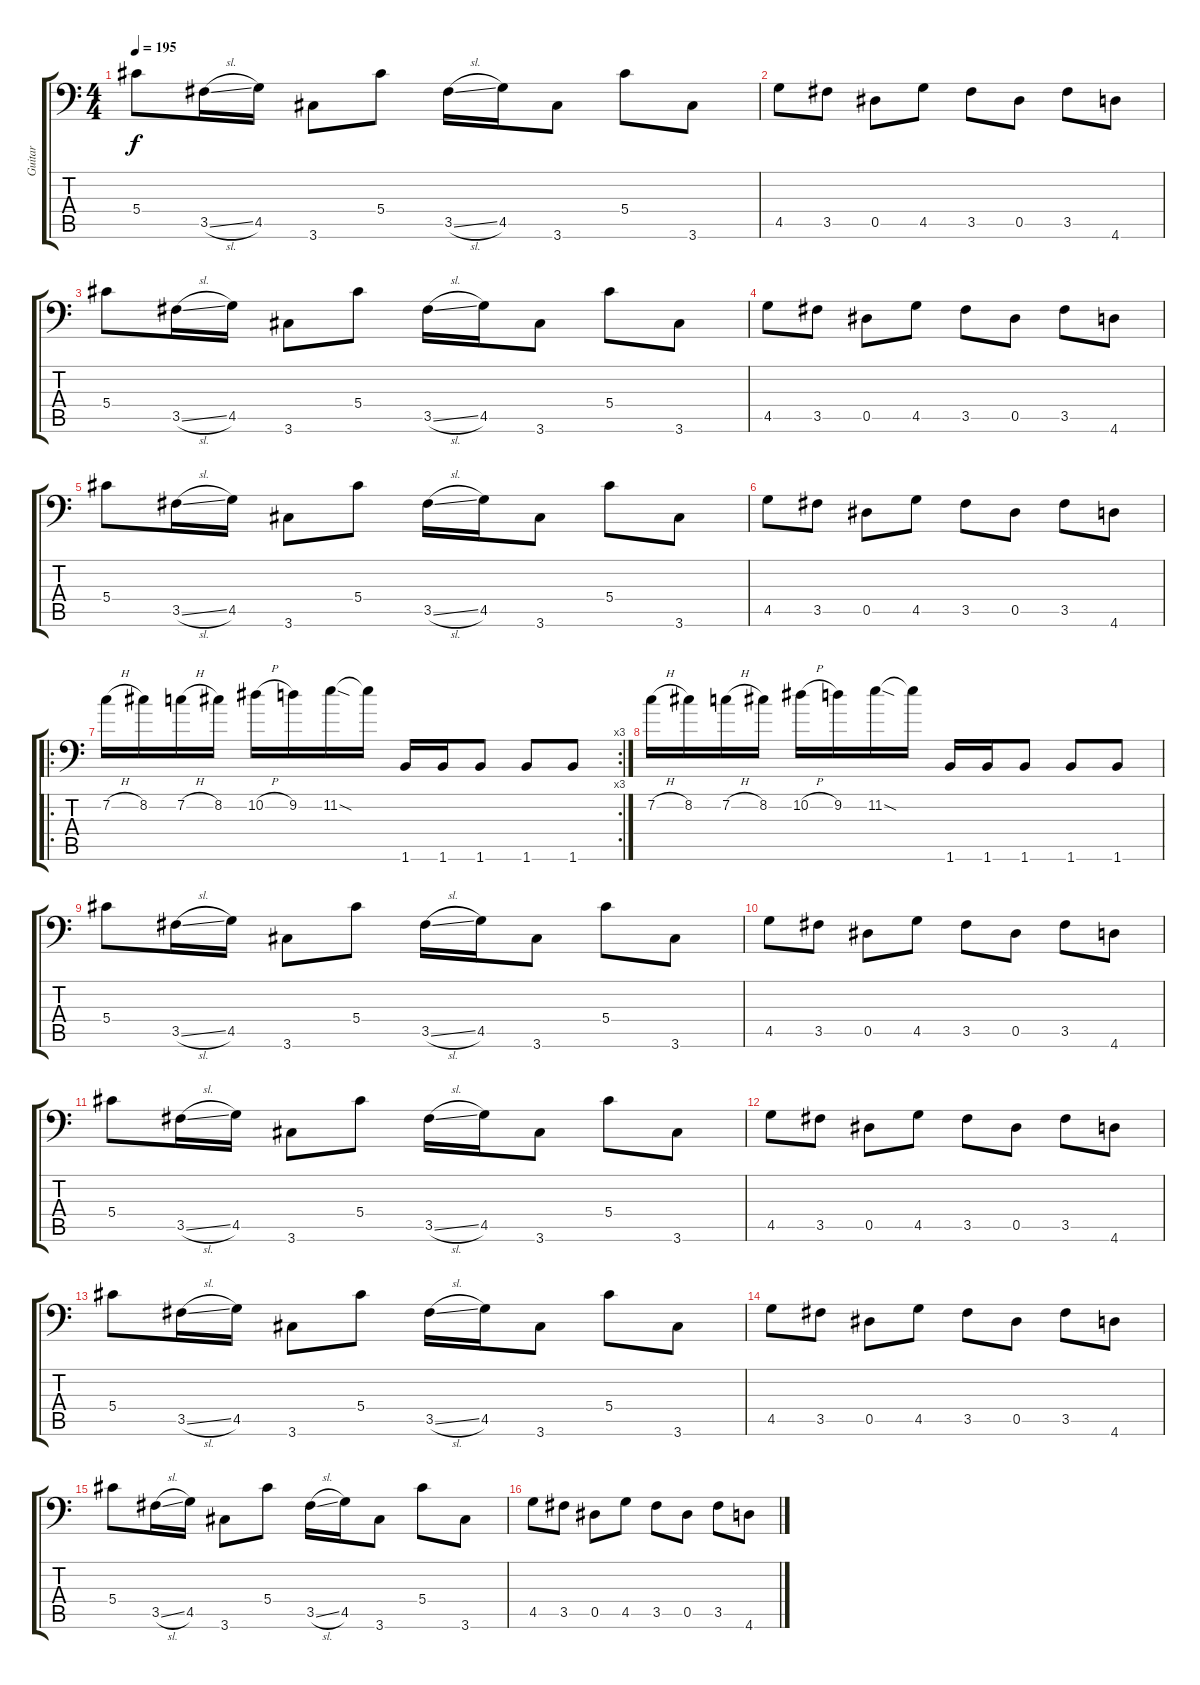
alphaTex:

\track ("Guitar" "Guitar") {instrument distortionguitar}
\staff {score tabs}
\tuning (Bb3 F3 Db3 Ab2 Eb2 Bb1) {hide}
\ts (4 4)
\tempo 195
\clef f4
\ks c
5.4.8{dy f} 3.5{sl}.16 4.5.16 3.6.8 5.4.8 3.5{sl}.16 4.5.16 3.6.8 5.4.8 3.6.8 |
4.5.8 3.5.8 0.5.8 4.5.8 3.5.8 0.5.8 3.5.8 4.6.8 |
5.4.8 3.5{sl}.16 4.5.16 3.6.8 5.4.8 3.5{sl}.16 4.5.16 3.6.8 5.4.8 3.6.8 |
4.5.8 3.5.8 0.5.8 4.5.8 3.5.8 0.5.8 3.5.8 4.6.8 |
5.4.8 3.5{sl}.16 4.5.16 3.6.8 5.4.8 3.5{sl}.16 4.5.16 3.6.8 5.4.8 3.6.8 |
4.5.8 3.5.8 0.5.8 4.5.8 3.5.8 0.5.8 3.5.8 4.6.8 |
\ro
\rc 3
7.2{h}.16 8.2.16 7.2{h}.16 8.2.16 10.2{h}.16 9.2.16 11.2{sod}.16 11.2{t}.16 1.6.16 1.6.16 1.6.8 1.6.8 1.6.8 |
7.2{h}.16 8.2.16 7.2{h}.16 8.2.16 10.2{h}.16 9.2.16 11.2{sod}.16 11.2{t}.16 1.6.16 1.6.16 1.6.8 1.6.8 1.6.8 |
5.4.8 3.5{sl}.16 4.5.16 3.6.8 5.4.8 3.5{sl}.16 4.5.16 3.6.8 5.4.8 3.6.8 |
4.5.8 3.5.8 0.5.8 4.5.8 3.5.8 0.5.8 3.5.8 4.6.8 |
5.4.8 3.5{sl}.16 4.5.16 3.6.8 5.4.8 3.5{sl}.16 4.5.16 3.6.8 5.4.8 3.6.8 |
4.5.8 3.5.8 0.5.8 4.5.8 3.5.8 0.5.8 3.5.8 4.6.8 |
5.4.8 3.5{sl}.16 4.5.16 3.6.8 5.4.8 3.5{sl}.16 4.5.16 3.6.8 5.4.8 3.6.8 |
4.5.8 3.5.8 0.5.8 4.5.8 3.5.8 0.5.8 3.5.8 4.6.8 |
5.4.8 3.5{sl}.16 4.5.16 3.6.8 5.4.8 3.5{sl}.16 4.5.16 3.6.8 5.4.8 3.6.8 |
4.5.8 3.5.8 0.5.8 4.5.8 3.5.8 0.5.8 3.5.8 4.6.8
